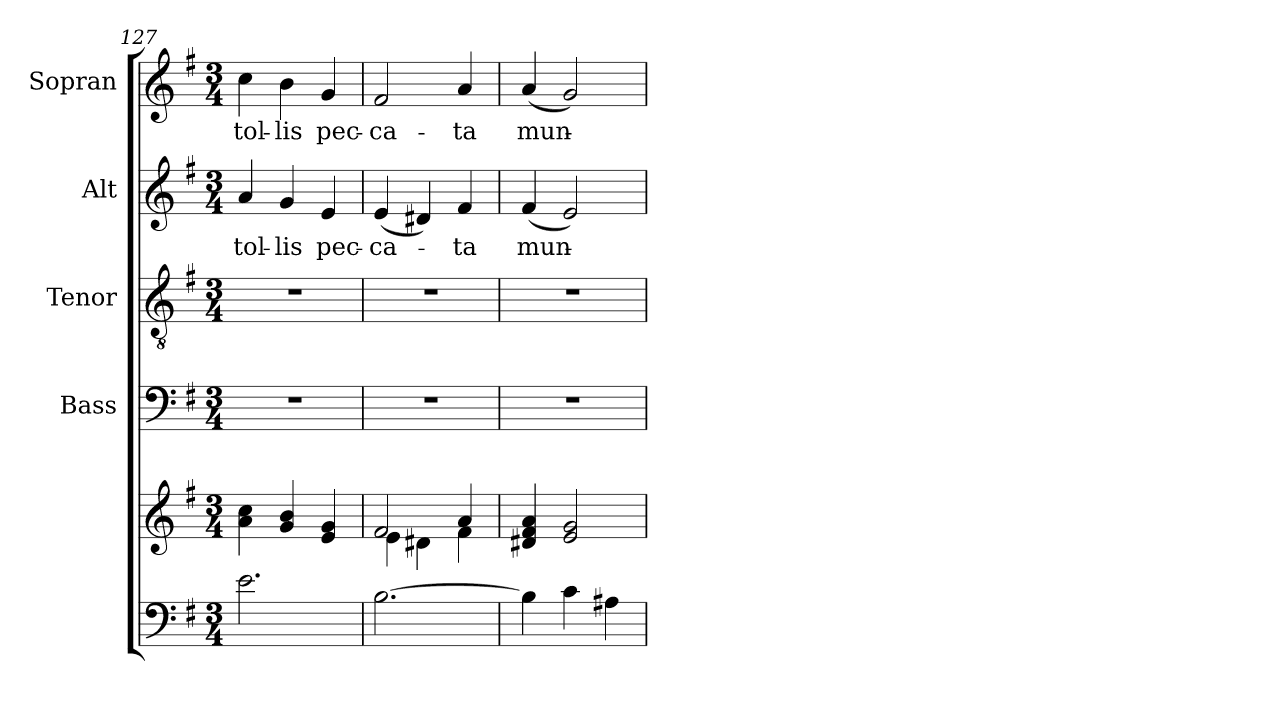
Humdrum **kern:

**kern	**kern	**kern	**kern	**kern	**text	**kern	**text
*part5	*part5	*part4	*part3	*part2	*part2	*part1	*part1
*staff6	*staff5	*staff4	*staff3	*staff2	*staff2	*staff1	*staff1
*	*	*I"Bass	*I"Tenor	*I"Alt	*	*I"Sopran	*
*	*	*I'B.	*I'T.	*I'A.	*	*I'S.	*
*clefF4	*clefG2	*clefF4	*clefGv2	*clefG2	*	*clefG2	*
*k[f#]	*k[f#]	*k[f#]	*k[f#]	*k[f#]	*	*k[f#]	*
*G:	*G:	*G:	*G:	*G:	*	*G:	*
*M3/4	*M3/4	*M3/4	*M3/4	*M3/4	*	*M3/4	*
=127	=127	=127	=127	=127	=127	=127	=127
!	!	!	!	!	!LO:LY:b	!	!LO:LY:b
2.e\	4a\ 4cc\	2.r	2.r	4a/	tol-	4cc\	tol-
!	!	!	!	!	!LO:LY:b	!	!LO:LY:b
.	4g/ 4b/	.	.	4g/	-lis	4b\	-lis
!	!	!	!	!	!LO:LY:b	!	!LO:LY:b
.	4e/ 4g/	.	.	4e/	pec-	4g/	pec-
=128	=128	=128	=128	=128	=128	=128	=128
*	*^	*	*	*	*	*	*
!	!	!	!	!	!	!LO:LY:b	!	!LO:LY:b
[2.B\	2f#/	4e\	2.r	2.r	(<4e/	-ca-	2f#/	-ca-
.	.	4d#X\	.	.	4d#X/)	.	.	.
!	!	!	!	!	!	!LO:LY:b	!	!LO:LY:b
.	4a/	4f#\	.	.	4f#/	-ta	4a/	-ta
=129	=129	=129	=129	=129	=129	=129	=129	=129
!	!	!	!	!	!	!LO:LY:b	!	!LO:LY:b
*	*v	*v	*	*	*	*	*	*
4B\]	4d#X/ 4f#/ 4a/	2.r	2.r	(<4f#/	mun-	(<4a/	mun-
4c\	2e/ 2g/	.	.	2e/)	.	2g/)	.
4A#X\	.	.	.	.	.	.	.
=	=	=	=	=	=	=	=
*-	*-	*-	*-	*-	*-	*-	*-
